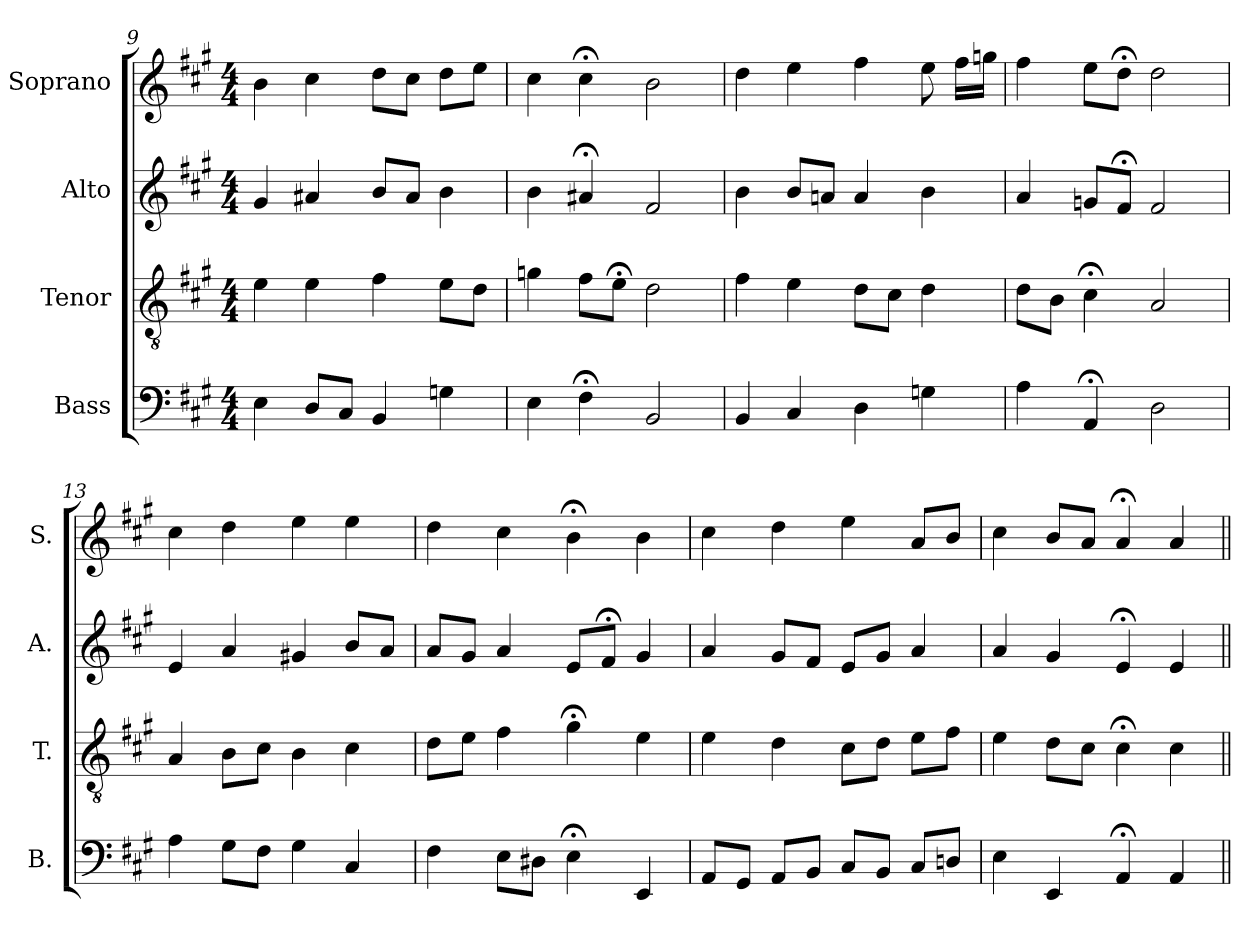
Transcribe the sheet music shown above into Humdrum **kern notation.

**kern	**kern	**kern	**kern
*part4	*part3	*part2	*part1
*staff4	*staff3	*staff2	*staff1
*I"Bass	*I"Tenor	*I"Alto	*I"Soprano
*I'B.	*I'T.	*I'A.	*I'S.
!!LO:PB:g=z
*clefF4	*clefGv2	*clefG2	*clefG2
*	*ITrd7c12	*	*
*k[f#c#g#]	*k[f#c#g#]	*k[f#c#g#]	*k[f#c#g#]
*A:	*A:	*A:	*A:
*M4/4	*M4/4	*M4/4	*M4/4
=9	=9	=9	=9
4E\	4E\	4g#/	4b\
8D/L	4E\	4a#X/	4cc#\
8C#/J	.	.	.
4BB/	4F#\	8b/L	8dd\L
.	.	8a#/J	8cc#\J
4Gn\	8E\L	4b\	8dd\L
.	8D\J	.	8ee\J
=10	=10	=10	=10
4E\	4Gn\	4b\	4cc#\
4F#;<\	8F#\L	4a#X;</	4cc#;<\
.	8E;<\J	.	.
2BB/	2D\	2f#/	2b\
=11	=11	=11	=11
4BB/	4F#\	4b\	4dd\
4C#/	4E\	8b/L	4ee\
.	.	8an/J	.
4D\	8D\L	4a/	4ff#\
.	8C#\J	.	.
4Gn\	4D\	4b\	8ee\
.	.	.	16ff#\LL
.	.	.	16ggn\JJ
=12	=12	=12	=12
4A\	8D\L	4a/	4ff#\
.	8BB\J	.	.
4AA;</	4C#;<\	8gn/L	8ee\L
.	.	8f#;</J	8dd;<\J
2D\	2AA/	2f#/	2dd\
!!LO:LB:g=z
=13	=13	=13	=13
4A\	4AA/	4e/	4cc#\
8G#\L	8BB\L	4a/	4dd\
8F#\J	8C#\J	.	.
4G#\	4BB\	4g#X/	4ee\
4C#/	4C#\	8b/L	4ee\
.	.	8a/J	.
=14	=14	=14	=14
4F#\	8D\L	8a/L	4dd\
.	8E\J	8g#/J	.
8E\L	4F#\	4a/	4cc#\
8D#X\J	.	.	.
4E;<\	4G#;<\	8e/L	4b;<\
.	.	8f#;</J	.
4EE/	4E\	4g#/	4b\
=15	=15	=15	=15
8AA/L	4E\	4a/	4cc#\
8GG#/J	.	.	.
8AA/L	4D\	8g#/L	4dd\
8BB/J	.	8f#/J	.
8C#/L	8C#\L	8e/L	4ee\
8BB/J	8D\J	8g#/J	.
8C#/L	8E\L	4a/	8a/L
8Dn/J	8F#\J	.	8b/J
=16	=16	=16	=16
4E\	4E\	4a/	4cc#\
4EE/	8D\L	4g#/	8b/L
.	8C#\J	.	8a/J
4AA;</	4C#;<\	4e;</	4a;</
4AA/	4C#\	4e/	4a/
=||	=||	=||	=||
*-	*-	*-	*-
